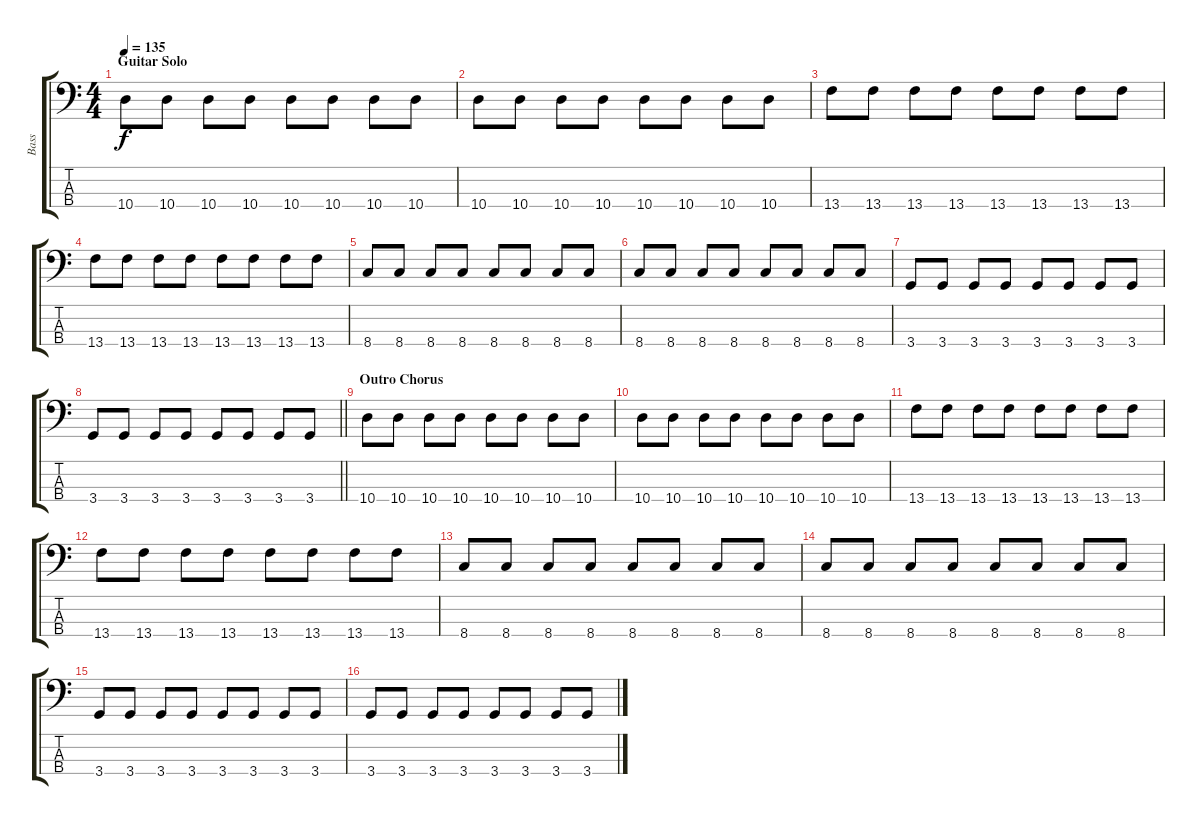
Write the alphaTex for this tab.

\track ("Bass" "Bass") {instrument electricbassfinger}
\staff {score tabs}
\tuning (G2 D2 A1 E1) {hide}
\ts (4 4)
\section ("" "Guitar Solo")
\tempo 135
\clef f4
\ks c
10.4.8{dy f} 10.4.8 10.4.8 10.4.8 10.4.8 10.4.8 10.4.8 10.4.8 |
10.4.8 10.4.8 10.4.8 10.4.8 10.4.8 10.4.8 10.4.8 10.4.8 |
13.4.8 13.4.8 13.4.8 13.4.8 13.4.8 13.4.8 13.4.8 13.4.8 |
13.4.8 13.4.8 13.4.8 13.4.8 13.4.8 13.4.8 13.4.8 13.4.8 |
8.4.8 8.4.8 8.4.8 8.4.8 8.4.8 8.4.8 8.4.8 8.4.8 |
8.4.8 8.4.8 8.4.8 8.4.8 8.4.8 8.4.8 8.4.8 8.4.8 |
3.4.8 3.4.8 3.4.8 3.4.8 3.4.8 3.4.8 3.4.8 3.4.8 |
\barLineRight lightlight
3.4.8 3.4.8 3.4.8 3.4.8 3.4.8 3.4.8 3.4.8 3.4.8 |
\section ("" "Outro Chorus")
10.4.8 10.4.8 10.4.8 10.4.8 10.4.8 10.4.8 10.4.8 10.4.8 |
10.4.8 10.4.8 10.4.8 10.4.8 10.4.8 10.4.8 10.4.8 10.4.8 |
13.4.8 13.4.8 13.4.8 13.4.8 13.4.8 13.4.8 13.4.8 13.4.8 |
13.4.8 13.4.8 13.4.8 13.4.8 13.4.8 13.4.8 13.4.8 13.4.8 |
8.4.8 8.4.8 8.4.8 8.4.8 8.4.8 8.4.8 8.4.8 8.4.8 |
8.4.8 8.4.8 8.4.8 8.4.8 8.4.8 8.4.8 8.4.8 8.4.8 |
3.4.8 3.4.8 3.4.8 3.4.8 3.4.8 3.4.8 3.4.8 3.4.8 |
3.4.8 3.4.8 3.4.8 3.4.8 3.4.8 3.4.8 3.4.8 3.4.8
